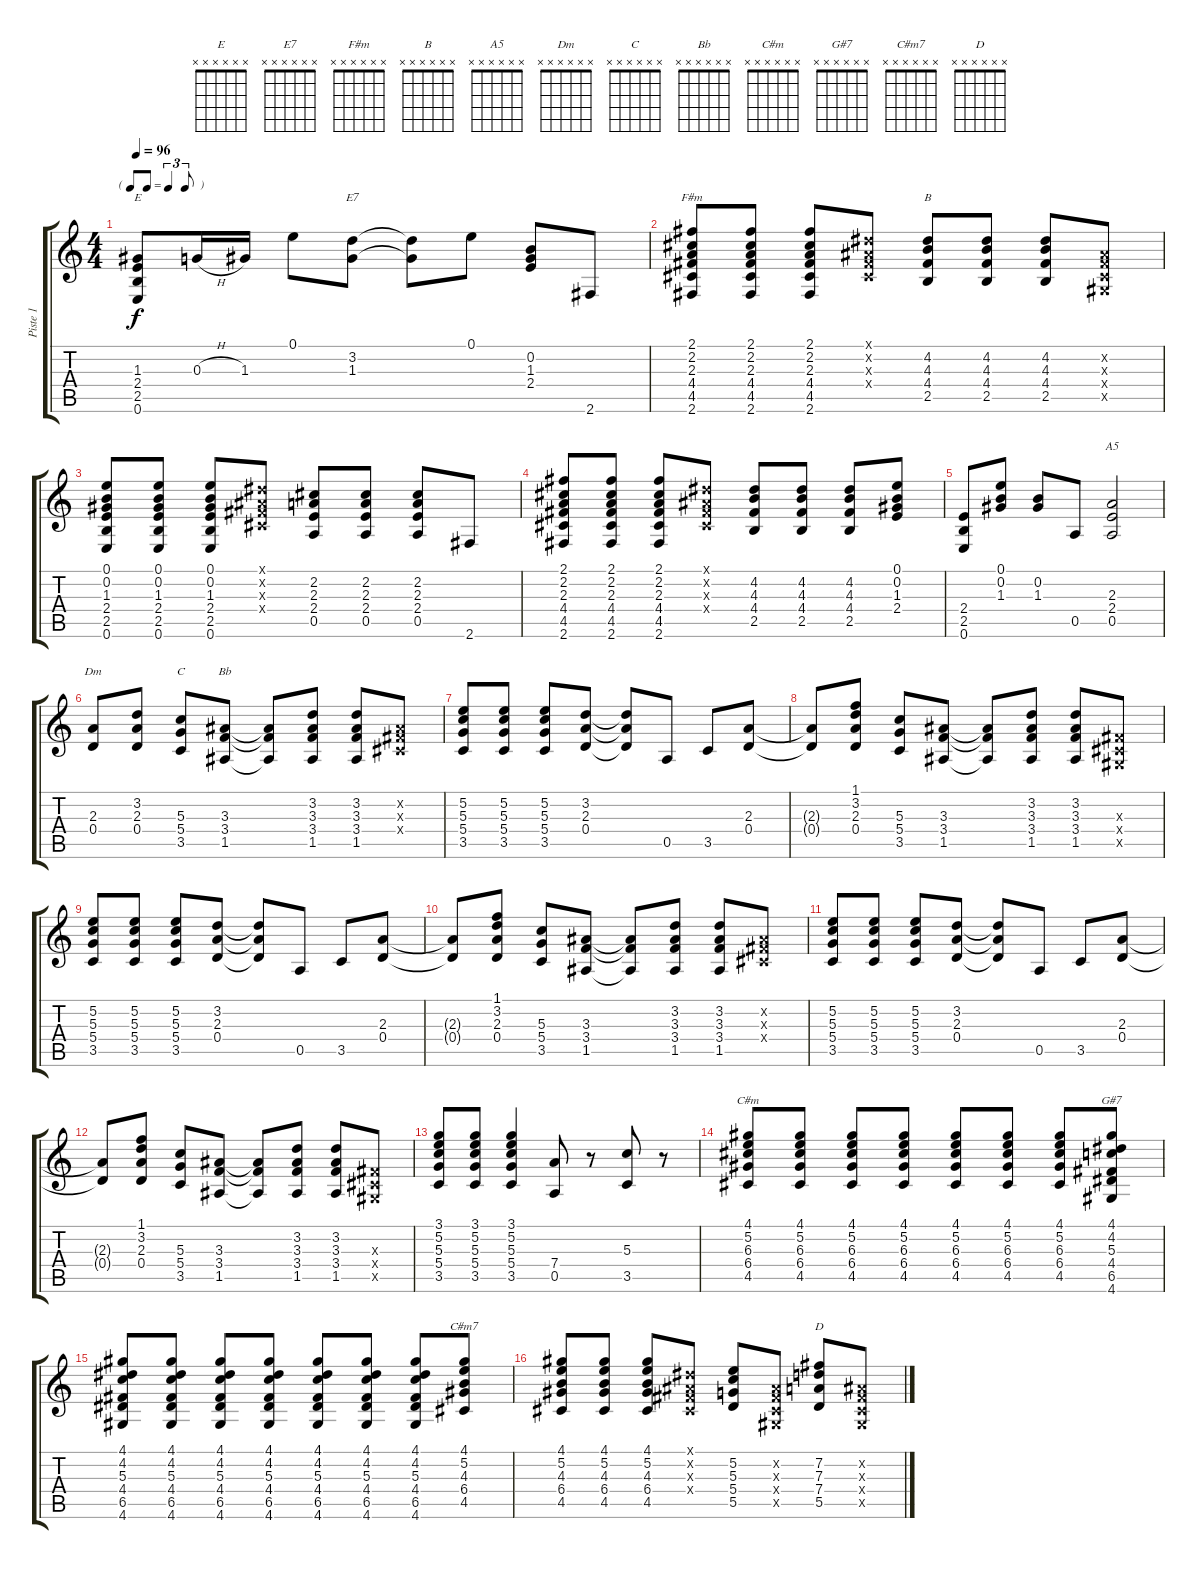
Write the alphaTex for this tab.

\track ("Piste 1" "Piste 1") {instrument acousticguitarsteel}
\staff {score tabs}
\tuning (E4 B3 G3 D3 A2 E2) {hide}
\chord ("E" x x x x x x) {firstfret 0}
\chord ("E7" x x x x x x) {firstfret 0}
\chord ("F#m" x x x x x x) {firstfret 0}
\chord ("B" x x x x x x) {firstfret 0}
\chord ("A5" x x x x x x) {firstfret 0}
\chord ("Dm" x x x x x x) {firstfret 0}
\chord ("C" x x x x x x) {firstfret 0}
\chord ("Bb" x x x x x x) {firstfret 0}
\chord ("C#m" x x x x x x) {firstfret 0}
\chord ("G#7" x x x x x x) {firstfret 0}
\chord ("C#m7" x x x x x x) {firstfret 0}
\chord ("D" x x x x x x) {firstfret 0}
\ts (4 4)
\tf triplet8th
\tempo 96
\clef g2
\ks c
(1.3 2.4 2.5 0.6).8{ch "E" dy f} 0.3{h}.16 1.3.16 0.1.8 (3.2 1.3).8{ch "E7"} (3.2{t} 1.3{t}).8 0.1.8 (0.2 1.3 2.4).8 2.6.8 |
(2.1 2.2 2.3 4.4 4.5 2.6).8{ch "F#m"} (2.1 2.2 2.3 4.4 4.5 2.6).8 (2.1 2.2 2.3 4.4 4.5 2.6).8 (-1.1{x} -1.2{x} -1.3{x} -1.4{x}).8 (4.2 4.3 4.4 2.5).8{ch "B"} (4.2 4.3 4.4 2.5).8 (4.2 4.3 4.4 2.5).8 (-1.2{x} -1.3{x} -1.4{x} -1.5{x}).8 |
(0.1 0.2 1.3 2.4 2.5 0.6).8 (0.1 0.2 1.3 2.4 2.5 0.6).8 (0.1 0.2 1.3 2.4 2.5 0.6).8 (-1.1{x} -1.2{x} -1.3{x} -1.4{x}).8 (2.2 2.3 2.4 0.5).8 (2.2 2.3 2.4 0.5).8 (2.2 2.3 2.4 0.5).8 2.6.8 |
(2.1 2.2 2.3 4.4 4.5 2.6).8 (2.1 2.2 2.3 4.4 4.5 2.6).8 (2.1 2.2 2.3 4.4 4.5 2.6).8 (-1.1{x} -1.2{x} -1.3{x} -1.4{x}).8 (4.2 4.3 4.4 2.5).8 (4.2 4.3 4.4 2.5).8 (4.2 4.3 4.4 2.5).8 (0.1 0.2 1.3 2.4).8 |
(2.4 2.5 0.6).8 (0.1 0.2 1.3).8 (0.2 1.3).8 0.5.8 (2.3 2.4 0.5).2{ch "A5"} |
(2.3 0.4).8{ch "Dm"} (3.2 2.3 0.4).8 (5.3 5.4 3.5).8{ch "C"} (3.3 3.4 1.5).8{ch "Bb"} (3.3{t} 3.4{t} 1.5{t}).8 (3.2 3.3 3.4 1.5).8 (3.2 3.3 3.4 1.5).8 (-1.2{x} -1.3{x} -1.4{x}).8 |
(5.2 5.3 5.4 3.5).8 (5.2 5.3 5.4 3.5).8 (5.2 5.3 5.4 3.5).8 (3.2 2.3 0.4).8 (3.2{t} 2.3{t} 0.4{t}).8 0.5.8 3.5.8 (2.3 0.4).8 |
(2.3{t} 0.4{t}).8 (1.1 3.2 2.3 0.4).8 (5.3 5.4 3.5).8 (3.3 3.4 1.5).8 (3.3{t} 3.4{t} 1.5{t}).8 (3.2 3.3 3.4 1.5).8 (3.2 3.3 3.4 1.5).8 (-1.3{x} -1.4{x} -1.5{x}).8 |
(5.2 5.3 5.4 3.5).8 (5.2 5.3 5.4 3.5).8 (5.2 5.3 5.4 3.5).8 (3.2 2.3 0.4).8 (3.2{t} 2.3{t} 0.4{t}).8 0.5.8 3.5.8 (2.3 0.4).8 |
(2.3{t} 0.4{t}).8 (1.1 3.2 2.3 0.4).8 (5.3 5.4 3.5).8 (3.3 3.4 1.5).8 (3.3{t} 3.4{t} 1.5{t}).8 (3.2 3.3 3.4 1.5).8 (3.2 3.3 3.4 1.5).8 (-1.2{x} -1.3{x} -1.4{x}).8 |
(5.2 5.3 5.4 3.5).8 (5.2 5.3 5.4 3.5).8 (5.2 5.3 5.4 3.5).8 (3.2 2.3 0.4).8 (3.2{t} 2.3{t} 0.4{t}).8 0.5.8 3.5.8 (2.3 0.4).8 |
(2.3{t} 0.4{t}).8 (1.1 3.2 2.3 0.4).8 (5.3 5.4 3.5).8 (3.3 3.4 1.5).8 (3.3{t} 3.4{t} 1.5{t}).8 (3.2 3.3 3.4 1.5).8 (3.2 3.3 3.4 1.5).8 (-1.3{x} -1.4{x} -1.5{x}).8 |
(3.1 5.2 5.3 5.4 3.5).8 (3.1 5.2 5.3 5.4 3.5).8 (3.1 5.2 5.3 5.4 3.5).4 (7.4 0.5).8 r.8 (5.3 3.5).8 r.8 |
(4.1 5.2 6.3 6.4 4.5).8{ch "C#m"} (4.1 5.2 6.3 6.4 4.5).8 (4.1 5.2 6.3 6.4 4.5).8 (4.1 5.2 6.3 6.4 4.5).8 (4.1 5.2 6.3 6.4 4.5).8 (4.1 5.2 6.3 6.4 4.5).8 (4.1 5.2 6.3 6.4 4.5).8 (4.1 4.2 5.3 4.4 6.5 4.6).8{ch "G#7"} |
(4.1 4.2 5.3 4.4 6.5 4.6).8 (4.1 4.2 5.3 4.4 6.5 4.6).8 (4.1 4.2 5.3 4.4 6.5 4.6).8 (4.1 4.2 5.3 4.4 6.5 4.6).8 (4.1 4.2 5.3 4.4 6.5 4.6).8 (4.1 4.2 5.3 4.4 6.5 4.6).8 (4.1 4.2 5.3 4.4 6.5 4.6).8 (4.1 5.2 4.3 6.4 4.5).8{ch "C#m7"} |
(4.1 5.2 4.3 6.4 4.5).8 (4.1 5.2 4.3 6.4 4.5).8 (4.1 5.2 4.3 6.4 4.5).8 (-1.1{x} -1.2{x} -1.3{x} -1.4{x}).8 (5.2 5.3 5.4 5.5).8 (-1.2{x} -1.3{x} -1.4{x} -1.5{x}).8 (7.2 7.3 7.4 5.5).8{ch "D"} (-1.2{x} -1.3{x} -1.4{x} -1.5{x}).8
